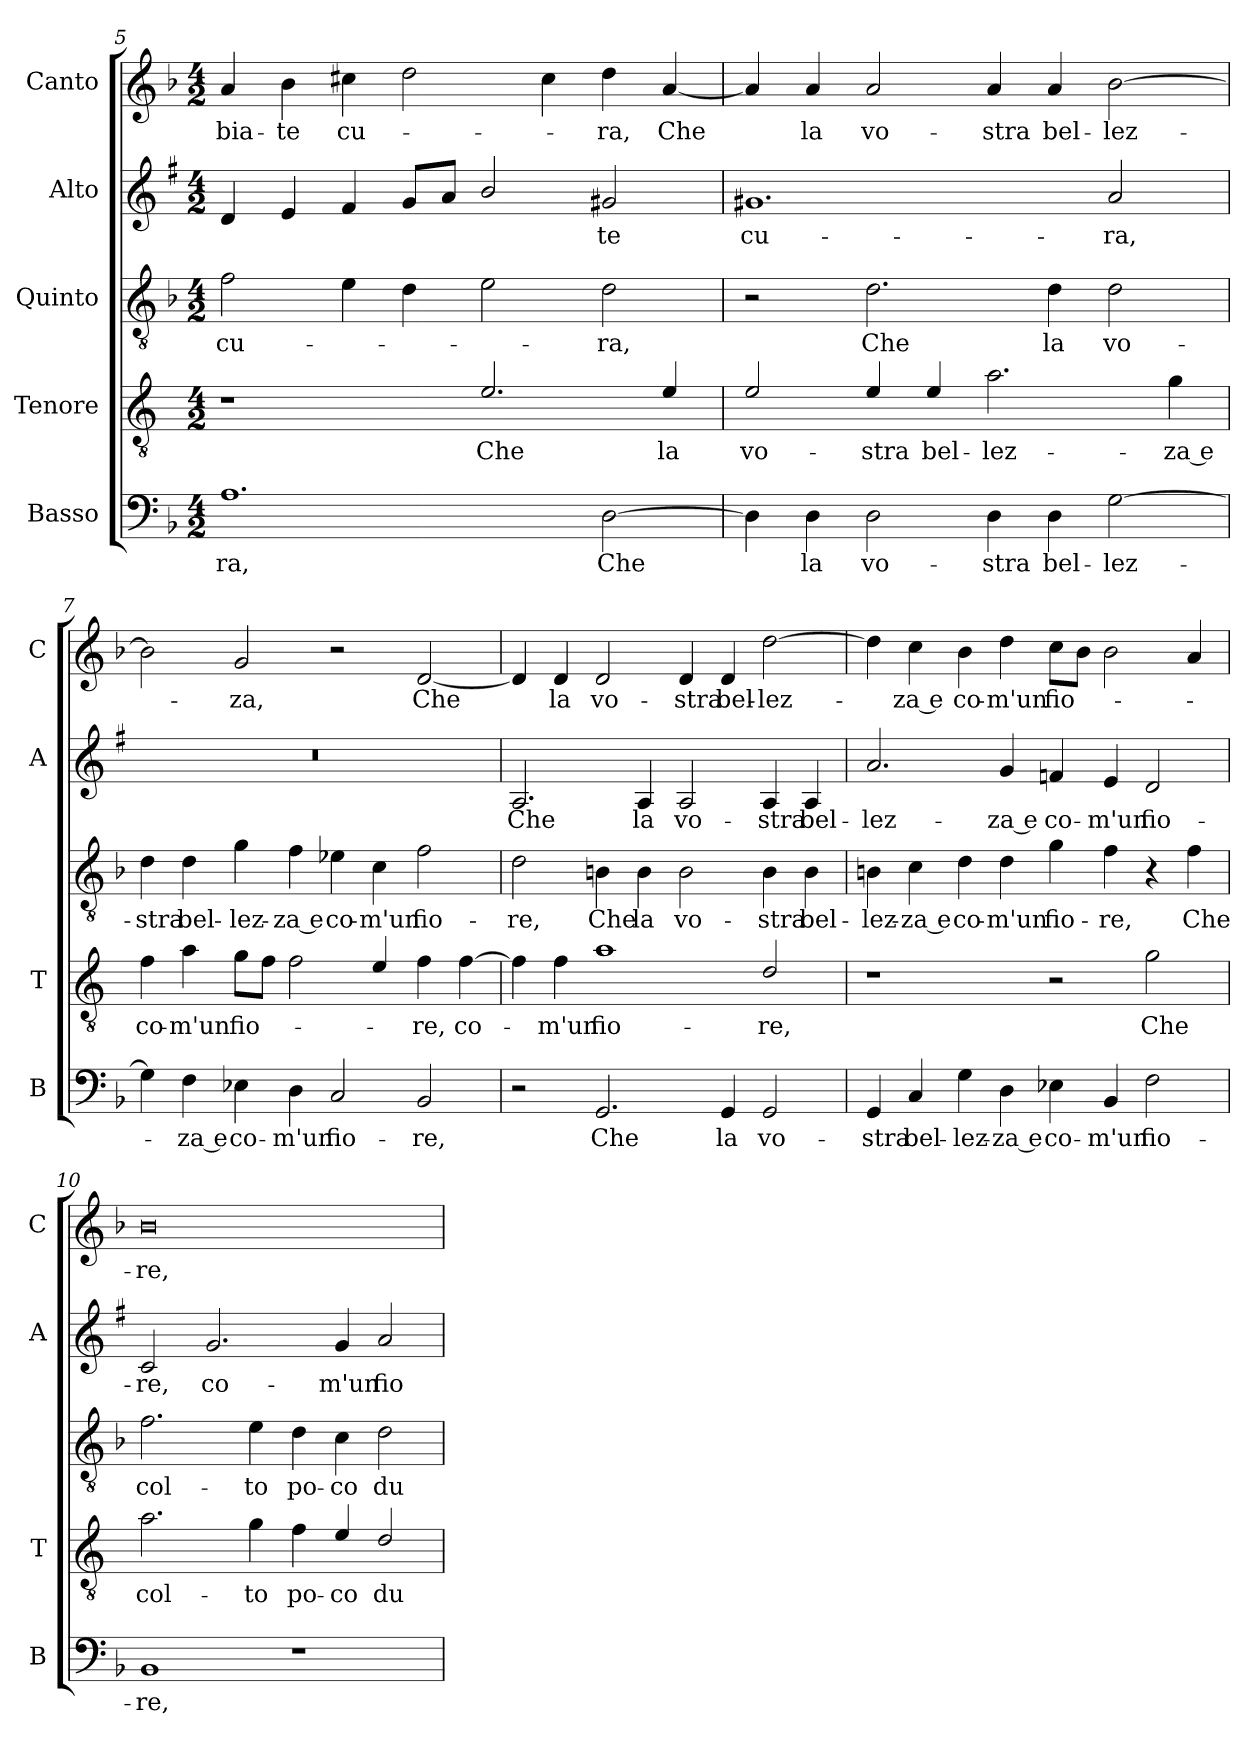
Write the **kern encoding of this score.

**kern	**text	**kern	**text	**kern	**text	**kern	**text	**kern	**text
*part5	*part5	*part4	*part4	*part3	*part3	*part2	*part2	*part1	*part1
*staff5	*staff5	*staff4	*staff4	*staff3	*staff3	*staff2	*staff2	*staff1	*staff1
*I"Basso	*	*I"Tenore	*	*I"Quinto	*	*I"Alto	*	*I"Canto	*
*I'B	*	*I'T	*	*	*	*I'A	*	*I'C	*
*clefF4	*	*clefGv2	*	*clefGv2	*	*clefG2	*	*clefG2	*
*	*	*ITrd4c7	*	*	*	*ITrd1c2	*	*	*
*k[b-]	*	*k[b-]	*	*k[b-]	*	*k[b-]	*	*k[b-]	*
*F:	*	*F:	*	*F:	*	*F:	*	*F:	*
*M4/2	*	*M4/2	*	*M4/2	*	*M4/2	*	*M4/2	*
=5	=5	=5	=5	=5	=5	=5	=5	=5	=5
!	!LO:LY:b	!	!	!	!LO:LY:b	!	!	!	!LO:LY:b
1.A	-ra,	1r	.	2f\	cu-	4c/	.	4a/	-bia-
!	!	!	!	!	!	!	!	!	!LO:LY:b
.	.	.	.	.	.	4d/	.	4b-\	-te
!	!	!	!	!	!	!	!	!	!LO:LY:b
.	.	.	.	4e\	.	4e/	.	4cc#X\	cu-
.	.	.	.	4d\	.	8f/L	.	2dd\	.
.	.	.	.	.	.	8g/J	.	.	.
!	!	!	!LO:LY:b	!	!	!	!	!	!
.	.	2.A/	Che	2e\	.	2a/	.	.	.
.	.	.	.	.	.	.	.	4cc#\	.
!	!LO:LY:b	!	!	!	!LO:LY:b	!	!LO:LY:b	!	!LO:LY:b
[2D\	Che	.	.	2d\	-ra,	2f#X/	-te	4dd\	-ra,
!	!	!	!LO:LY:b	!	!	!	!	!	!LO:LY:b
.	.	4A/	la	.	.	.	.	[4a/	Che
=6	=6	=6	=6	=6	=6	=6	=6	=6	=6
!	!	!	!LO:LY:b	!	!	!	!LO:LY:b	!	!
4D\]	.	2A/	vo-	2r	.	1.f#X	cu-	4a/]	.
!	!LO:LY:b	!	!	!	!	!	!	!	!LO:LY:b
4D\	la	.	.	.	.	.	.	4a/	la
!	!LO:LY:b	!	!LO:LY:b	!	!LO:LY:b	!	!	!	!LO:LY:b
2D\	vo-	4A/	-stra	2.d\	Che	.	.	2a/	vo-
!	!	!	!LO:LY:b	!	!	!	!	!	!
.	.	4A/	bel-	.	.	.	.	.	.
!	!LO:LY:b	!	!LO:LY:b	!	!	!	!	!	!LO:LY:b
4D\	-stra	2.d\	-lez-	.	.	.	.	4a/	-stra
!	!LO:LY:b	!	!	!	!LO:LY:b	!	!	!	!LO:LY:b
4D\	bel-	.	.	4d\	la	.	.	4a/	bel-
!	!LO:LY:b	!	!	!	!LO:LY:b	!	!LO:LY:b	!	!LO:LY:b
[2G\	-lez-	.	.	2d\	vo-	2g/	-ra,	[2b-\	-lez-
!	!	!	!LO:LY:b	!	!	!	!	!	!
.	.	4c\	-za e	.	.	.	.	.	.
!!LO:LB:g=z
=7	=7	=7	=7	=7	=7	=7	=7	=7	=7
!	!	!	!LO:LY:b	!	!LO:LY:b	!	!	!	!
4G\]	.	4B-\	co-	4d\	-stra	0r	.	2b-\]	.
!	!LO:LY:b	!	!LO:LY:b	!	!LO:LY:b	!	!	!	!
4F\	-za e	4d\	-m'un	4d\	bel-	.	.	.	.
!	!LO:LY:b	!	!LO:LY:b	!	!LO:LY:b	!	!	!	!LO:LY:b
4E-X\	co-	8c\L	fio-	4g\	-lez-	.	.	2g/	-za,
.	.	8B-\J	.	.	.	.	.	.	.
!	!LO:LY:b	!	!	!	!LO:LY:b	!	!	!	!
4D\	-m'un	2B-\	.	4f\	-za e	.	.	.	.
!	!LO:LY:b	!	!	!	!LO:LY:b	!	!	!	!
2C/	fio-	.	.	4e-X\	co-	.	.	2r	.
!	!	!	!	!	!LO:LY:b	!	!	!	!
.	.	4A/	.	4c\	-m'un	.	.	.	.
!	!LO:LY:b	!	!LO:LY:b	!	!LO:LY:b	!	!	!	!LO:LY:b
2BB-/	-re,	4B-\	-re,	2f\	fio-	.	.	[2d/	Che
!	!	!	!LO:LY:b	!	!	!	!	!	!
.	.	[4B-\	co-	.	.	.	.	.	.
=8	=8	=8	=8	=8	=8	=8	=8	=8	=8
!	!	!	!	!	!LO:LY:b	!	!LO:LY:b	!	!
2r	.	4B-\]	.	2d\	-re,	2.G/	Che	4d/]	.
!	!	!	!LO:LY:b	!	!	!	!	!	!LO:LY:b
.	.	4B-\	-m'un	.	.	.	.	4d/	la
!	!LO:LY:b	!	!LO:LY:b	!	!LO:LY:b	!	!	!	!LO:LY:b
2.GG/	Che	1d	fio-	4Bn\	Che	.	.	2d/	vo-
!	!	!	!	!	!LO:LY:b	!	!LO:LY:b	!	!
.	.	.	.	4B\	la	4G/	la	.	.
!	!	!	!	!	!LO:LY:b	!	!LO:LY:b	!	!LO:LY:b
.	.	.	.	2B\	vo-	2G/	vo-	4d/	-stra
!	!LO:LY:b	!	!	!	!	!	!	!	!LO:LY:b
4GG/	la	.	.	.	.	.	.	4d/	bel-
!	!LO:LY:b	!	!LO:LY:b	!	!LO:LY:b	!	!LO:LY:b	!	!LO:LY:b
2GG/	vo-	2G/	-re,	4B\	-stra	4G/	-stra	[2dd\	-lez-
!	!	!	!	!	!LO:LY:b	!	!LO:LY:b	!	!
.	.	.	.	4B\	bel-	4G/	bel-	.	.
=9	=9	=9	=9	=9	=9	=9	=9	=9	=9
!	!LO:LY:b	!	!	!	!LO:LY:b	!	!LO:LY:b	!	!
4GG/	-stra	1r	.	4Bn\	-lez-	2.g/	-lez-	4dd\]	.
!	!LO:LY:b	!	!	!	!LO:LY:b	!	!	!	!LO:LY:b
4C/	bel-	.	.	4c\	-za e	.	.	4cc\	-za e
!	!LO:LY:b	!	!	!	!LO:LY:b	!	!	!	!LO:LY:b
4G\	-lez-	.	.	4d\	co-	.	.	4b-\	co-
!	!LO:LY:b	!	!	!	!LO:LY:b	!	!LO:LY:b	!	!LO:LY:b
4D\	-za e	.	.	4d\	-m'un	4f/	-za e	4dd\	-m'un
!	!LO:LY:b	!	!	!	!LO:LY:b	!	!LO:LY:b	!	!LO:LY:b
4E-X\	co-	2r	.	4g\	fio-	4e-X/	co-	8cc\L	fio-
.	.	.	.	.	.	.	.	8b-\J	.
!	!LO:LY:b	!	!	!	!LO:LY:b	!	!LO:LY:b	!	!
4BB-/	-m'un	.	.	4f\	-re,	4d/	-m'un	2b-\	.
!	!LO:LY:b	!	!LO:LY:b	!	!	!	!LO:LY:b	!	!
2F\	fio-	2c\	Che	4r	.	2c/	fio-	.	.
!	!	!	!	!	!LO:LY:b	!	!	!	!
.	.	.	.	4f\	Che	.	.	4a/	.
!!LO:PB:g=z
=10	=10	=10	=10	=10	=10	=10	=10	=10	=10
!	!LO:LY:b	!	!LO:LY:b	!	!LO:LY:b	!	!LO:LY:b	!	!LO:LY:b
1BB-	-re,	2.d\	col-	2.f\	col-	2B-/	-re,	0b-	-re,
!	!	!	!	!	!	!	!LO:LY:b	!	!
.	.	.	.	.	.	2.f/	co-	.	.
!	!	!	!LO:LY:b	!	!LO:LY:b	!	!	!	!
.	.	4c\	-to	4e\	-to	.	.	.	.
!	!	!	!LO:LY:b	!	!LO:LY:b	!	!	!	!
1r	.	4B-\	po-	4d\	po-	.	.	.	.
!	!	!	!LO:LY:b	!	!LO:LY:b	!	!LO:LY:b	!	!
.	.	4A/	-co	4c\	-co	4f/	-m'un	.	.
!	!	!	!LO:LY:b	!	!LO:LY:b	!	!LO:LY:b	!	!
.	.	2G/	du-	2d\	du-	2g/	fio-	.	.
=	=	=	=	=	=	=	=	=	=
*-	*-	*-	*-	*-	*-	*-	*-	*-	*-
